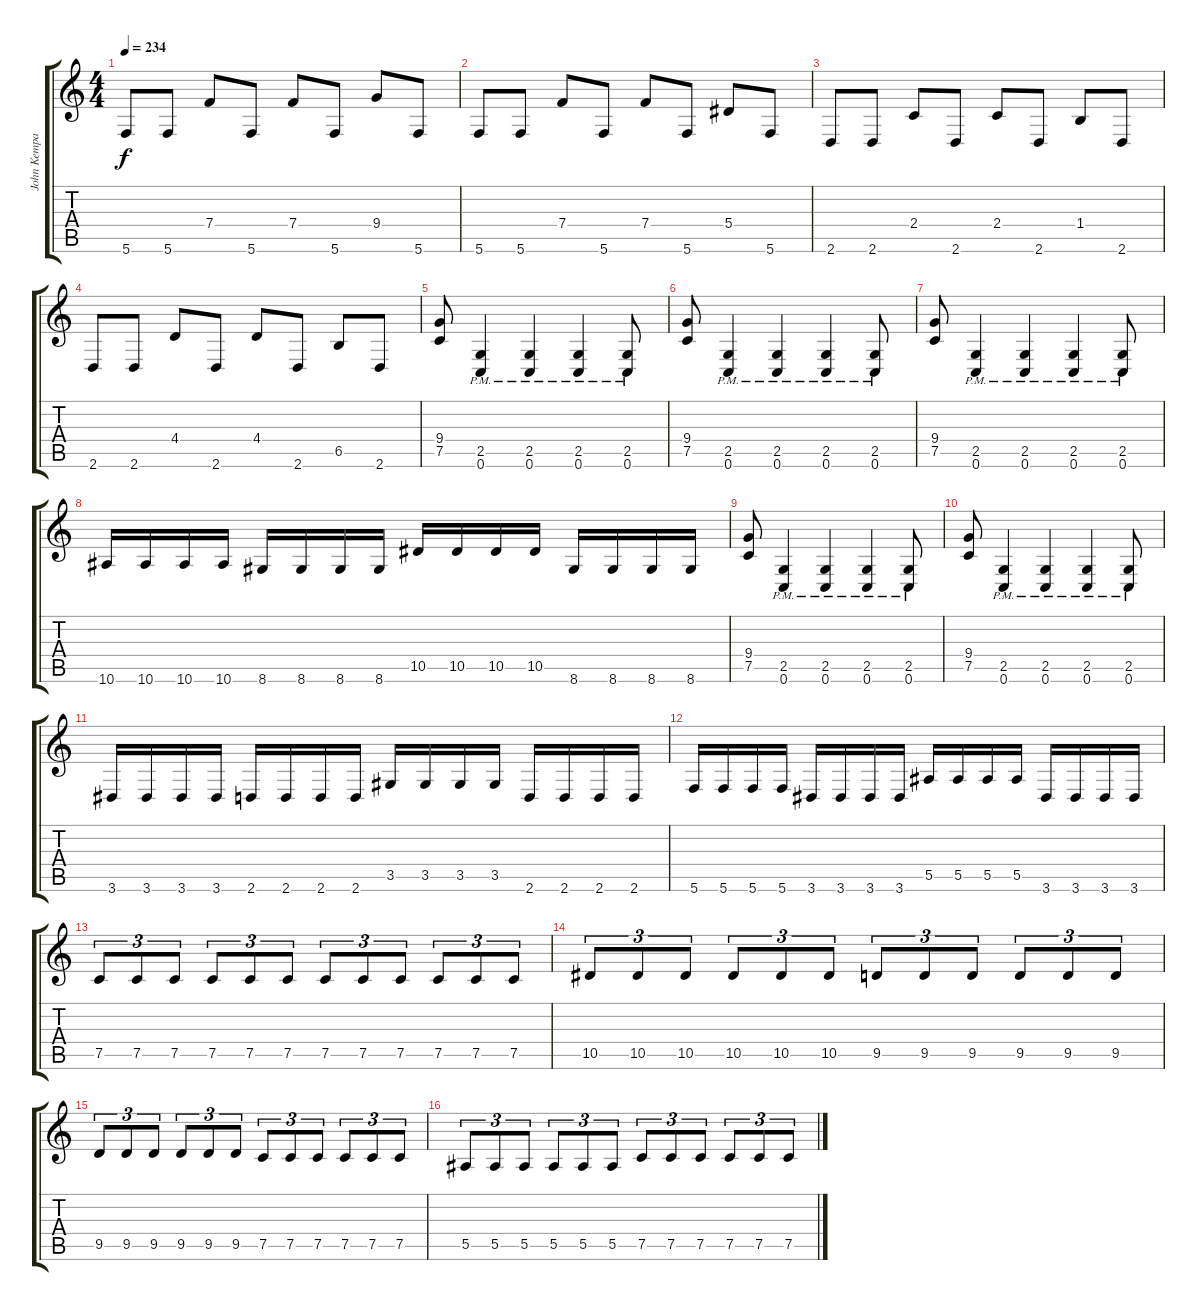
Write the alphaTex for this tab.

\track ("John Kempainen (Lead Guitar)" "John Kempa") {instrument overdrivenguitar}
\staff {score tabs}
\tuning (C4 G3 Eb3 Bb2 F2 C2) {hide}
\ts (4 4)
\tempo 234
\clef g2
\ks c
5.6.8{dy f} 5.6.8 7.4.8 5.6.8 7.4.8 5.6.8 9.4.8 5.6.8 |
5.6.8 5.6.8 7.4.8 5.6.8 7.4.8 5.6.8 5.4.8 5.6.8 |
2.6.8 2.6.8 2.4.8 2.6.8 2.4.8 2.6.8 1.4.8 2.6.8 |
2.6.8 2.6.8 4.4.8 2.6.8 4.4.8 2.6.8 6.5.8 2.6.8 |
(9.4 7.5).8 (2.5{pm} 0.6{pm}).4 (2.5{pm} 0.6{pm}).4 (2.5{pm} 0.6{pm}).4 (2.5{pm} 0.6{pm}).8 |
(9.4 7.5).8 (2.5{pm} 0.6{pm}).4 (2.5{pm} 0.6{pm}).4 (2.5{pm} 0.6{pm}).4 (2.5{pm} 0.6{pm}).8 |
(9.4 7.5).8 (2.5{pm} 0.6{pm}).4 (2.5{pm} 0.6{pm}).4 (2.5{pm} 0.6{pm}).4 (2.5{pm} 0.6{pm}).8 |
10.6.16 10.6.16 10.6.16 10.6.16 8.6.16 8.6.16 8.6.16 8.6.16 10.5.16 10.5.16 10.5.16 10.5.16 8.6.16 8.6.16 8.6.16 8.6.16 |
(9.4 7.5).8 (2.5{pm} 0.6{pm}).4 (2.5{pm} 0.6{pm}).4 (2.5{pm} 0.6{pm}).4 (2.5{pm} 0.6{pm}).8 |
(9.4 7.5).8 (2.5{pm} 0.6{pm}).4 (2.5{pm} 0.6{pm}).4 (2.5{pm} 0.6{pm}).4 (2.5{pm} 0.6{pm}).8 |
3.6.16 3.6.16 3.6.16 3.6.16 2.6.16 2.6.16 2.6.16 2.6.16 3.5.16 3.5.16 3.5.16 3.5.16 2.6.16 2.6.16 2.6.16 2.6.16 |
5.6.16 5.6.16 5.6.16 5.6.16 3.6.16 3.6.16 3.6.16 3.6.16 5.5.16 5.5.16 5.5.16 5.5.16 3.6.16 3.6.16 3.6.16 3.6.16 |
7.5.8{tu (3 2)} 7.5.8{tu (3 2)} 7.5.8{tu (3 2)} 7.5.8{tu (3 2)} 7.5.8{tu (3 2)} 7.5.8{tu (3 2)} 7.5.8{tu (3 2)} 7.5.8{tu (3 2)} 7.5.8{tu (3 2)} 7.5.8{tu (3 2)} 7.5.8{tu (3 2)} 7.5.8{tu (3 2)} |
10.5.8{tu (3 2)} 10.5.8{tu (3 2)} 10.5.8{tu (3 2)} 10.5.8{tu (3 2)} 10.5.8{tu (3 2)} 10.5.8{tu (3 2)} 9.5.8{tu (3 2)} 9.5.8{tu (3 2)} 9.5.8{tu (3 2)} 9.5.8{tu (3 2)} 9.5.8{tu (3 2)} 9.5.8{tu (3 2)} |
9.5.8{tu (3 2)} 9.5.8{tu (3 2)} 9.5.8{tu (3 2)} 9.5.8{tu (3 2)} 9.5.8{tu (3 2)} 9.5.8{tu (3 2)} 7.5.8{tu (3 2)} 7.5.8{tu (3 2)} 7.5.8{tu (3 2)} 7.5.8{tu (3 2)} 7.5.8{tu (3 2)} 7.5.8{tu (3 2)} |
5.5.8{tu (3 2)} 5.5.8{tu (3 2)} 5.5.8{tu (3 2)} 5.5.8{tu (3 2)} 5.5.8{tu (3 2)} 5.5.8{tu (3 2)} 7.5.8{tu (3 2)} 7.5.8{tu (3 2)} 7.5.8{tu (3 2)} 7.5.8{tu (3 2)} 7.5.8{tu (3 2)} 7.5.8{tu (3 2)}
